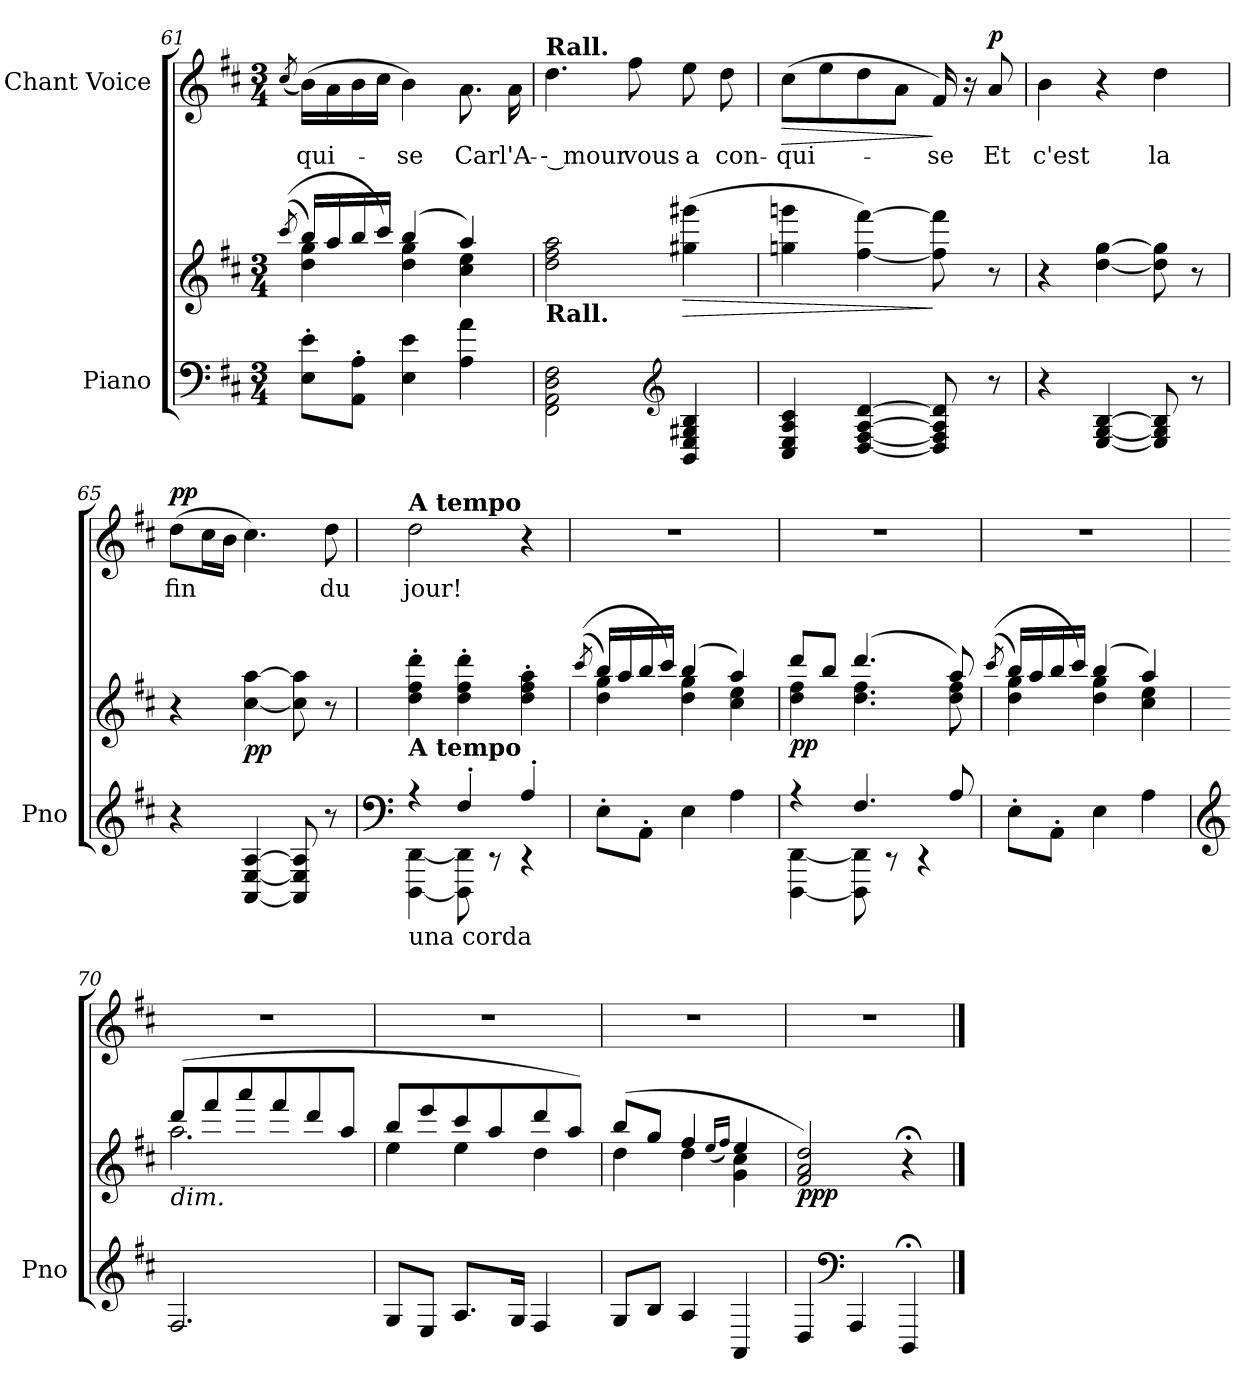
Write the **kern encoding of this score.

**kern	**kern	**dynam	**kern	**text	**dynam
*part2	*part2	*part2	*part1	*part1	*part1
*staff3	*staff2	*staff2/3	*staff1	*staff1	*staff1
*I"Piano	*	*	*I"Chant Voice	*	*
*I'Pno	*	*	*	*	*
*clefF4	*clefG2	*	*clefG2	*	*
*k[f#c#]	*k[f#c#]	*	*k[f#c#]	*	*
*M3/4	*M3/4	*	*M3/4	*	*
=61	=61	=61	=61	=61	=61
.	((>8qccc#/	.	(8qcc#/	.	.
*	*^	*	*	*	*
!	!	!	!	!	!LO:LY:b	!
8E\' 8e\'L	16bb/LL)	4dd\ 4gg\	.	(16b\LL)	-qui-	.
.	16aa/	.	.	16a\	.	.
8AA\' 8A\'J	16bb/	.	.	16b\	.	.
.	16ccc#/JJ)	.	.	16cc#\JJ	.	.
!	!	!	!	!	!LO:LY:b	!
4E\ 4e\	(4bb/	4dd\ 4gg\	.	4b\)	-se	.
!	!	!	!	!	!LO:LY:b	!LO:DY:a
!	!	!	!	!	!	!LO:DY:n=1:a
4A\ 4a\	4aa/)	4cc#\ 4ee\	.	8.a\	Car	other-dynamics f
!	!	!	!	!	!LO:LY:b	!
.	.	.	.	16a\	l'A-	.
*	*v	*v	*	*	*	*
!!LO:LB:g=z
=62	=62	=62	=62	=62	=62
*8va	*	*	*	*	*
!	!	!	!LO:TX:a:B:t=Rall.	!	!
!	!LO:TX:b:B:t=Rall.	!	!	!	!
!	!	!	!	!LO:LY:b	!
2F#\ 2A\ 2d\ 2f#\	2dd\ 2ff#\ 2aa\	.	4.dd\	-- mour	.
!	!	!	!	!LO:LY:b	!
.	.	.	8ff#\	vous	.
*clefG2	*	*	*	*	*
!	!	!LO:HP:b	!	!LO:LY:b	!
!	!	!LO:DY:n=1:b	!	!	!
!	!	!LO:DY:n=2:b	!	!	!
4B/ 4e/ 4g#X/ 4b/	(4gg#X\ 4ggg#X\	> other-dynamics f	8ee\	a	.
!	!	!	!	!LO:LY:b	!
.	.	.	8dd\	con-	.
=63	=63	=63	=63	=63	=63
!	!	!	!	!LO:LY:b	!LO:HP:b
4c#/ 4e/ 4a/ 4cc#/	4ggn\ 4gggn\	.	(8cc#\L	-qui-	>
.	.	.	8ee\	.	.
[4d/ [4f#/ [>4a/ [4dd/	[4ff#\ [4fff#\)	.	8dd\	.	.
.	.	.	8a\J	.	.
!	!	!	!	!LO:LY:b	!
8d/] 8f#/] 8a/] 8dd/]	8ff#\] 8fff#\]	]	16f#/)	-se	]
.	.	.	16r	.	.
*	*X8va	*	*	*	*
!	!	!	!	!LO:LY:b	!LO:DY:a
8r	8r	.	8a/	Et	p
=64	=64	=64	=64	=64	=64
!	!	!	!	!LO:LY:b	!
4r	4r	.	4b\	c'est	.
[4e/ [>4g/ [4b/	[4dd\ [4gg\	.	4r	.	.
!	!	!	!	!LO:LY:b	!
8e/] 8g/] 8b/]	8dd\] 8gg\]	.	4dd\	la	.
8r	8r	.	.	.	.
=65	=65	=65	=65	=65	=65
!	!	!	!	!LO:LY:b	!LO:DY:a
4r	4r	.	(8dd\L	fin	pp
.	.	.	16cc#\L	.	.
.	.	.	16b\JJ	.	.
!	!	!LO:DY:b	!	!	!
[4A/ [>4e/ [4a/	[4cc#\ [4aa\	pp	4.cc#\)	.	.
8A/] 8e/] 8a/]	8cc#\] 8aa\]	.	.	.	.
!	!	!	!	!LO:LY:b	!
8r	8r	.	8dd\	du	.
=66	=66	=66	=66	=66	=66
*clefF4	*	*	*	*	*
*^	*	*	*	*	*
!	!	!	!	!LO:TX:a:B:t=A tempo	!	!
!	!	!LO:TX:b:B:t=A tempo	!	!	!	!
!LO:TX:b:t=una corda	!	!	!	!	!	!
!	!	!	!	!	!LO:LY:b	!
4r	[4DD\ [4D\	4dd\' 4ff#\' 4ddd\'	.	2dd\	jour!	.
4f#'/	8DD\] 8D\]	4dd\' 4ff#\' 4ddd\'	.	.	.	.
.	8r	.	.	.	.	.
4a'/	4r	4dd\' 4ff#\' 4aa\'	.	4r	.	.
*v	*v	*	*	*	*	*
=67	=67	=67	=67	=67	=67
.	((>8qccc#/	.	.	.	.
*	*^	*	*	*	*
8e'\L	16bb/LL)	4dd\ 4gg\	.	2.r	.	.
.	16aa/	.	.	.	.	.
8A'\J	16bb/	.	.	.	.	.
.	16ccc#/JJ)	.	.	.	.	.
4e\	(4bb/	4dd\ 4gg\	.	.	.	.
4a\	4aa/)	4cc#\ 4ee\	.	.	.	.
!!LO:LB:g=z
=68	=68	=68	=68	=68	=68	=68
*^	*	*	*	*	*	*
!	!	!	!	!LO:DY:b	!	!	!
4r	[4DD\ [4D\	8ddd/L	4dd\ 4ff#\	pp	2.r	.	.
.	.	8bb/J	.	.	.	.	.
4.f#/	8DD\] 8D\]	(4.ddd/	4.dd\ 4.ff#\	.	.	.	.
.	8r	.	.	.	.	.	.
.	4r	.	.	.	.	.	.
8a/	.	8aa/)	8dd\ 8ff#\	.	.	.	.
*v	*v	*	*	*	*	*	*
=69	=69	=69	=69	=69	=69	=69
.	((>8qccc#/	.	.	.	.	.
8e'\L	16bb/LL)	4dd\ 4gg\	.	2.r	.	.
.	16aa/	.	.	.	.	.
8A'\J	16bb/	.	.	.	.	.
.	16ccc#/JJ)	.	.	.	.	.
4e\	(4bb/	4dd\ 4gg\	.	.	.	.
4a\	4aa/)	4cc#\ 4ee\	.	.	.	.
=70	=70	=70	=70	=70	=70	=70
*clefG2	*	*	*	*	*	*
!	!LO:TX:b:i:t=dim.	!	!	!	!	!
2.f#/	(8ddd/L	2.aa\	.	2.r	.	.
.	8fff#/	.	.	.	.	.
.	8aaa/	.	.	.	.	.
.	8fff#/	.	.	.	.	.
.	8ddd/	.	.	.	.	.
.	8aa/J	.	.	.	.	.
=71	=71	=71	=71	=71	=71	=71
8g/L	8bb/L	4ee\	.	2.r	.	.
8e/J	8eee/	.	.	.	.	.
8.a/L	8ccc#/	4ee\	.	.	.	.
.	8aa/	.	.	.	.	.
16g/Jk	.	.	.	.	.	.
4f#/	8ddd/	4dd\	.	.	.	.
.	8aa/J)	.	.	.	.	.
=72	=72	=72	=72	=72	=72	=72
8g/L	(8bb/L	4dd\	.	2.r	.	.
8b/J	8gg/J	.	.	.	.	.
4a/	4ff#/	4dd\	.	.	.	.
.	(16qee/LL	.	.	.	.	.
.	16qff#/JJ)	.	.	.	.	.
4A/	4ee/	4g\ 4cc#\	.	.	.	.
=73	=73	=73	=73	=73	=73	=73
!	!	!	!LO:DY:b	!	!	!
*	*v	*v	*	*	*	*
4d/	2f#/ 2a/ 2dd/)	ppp	2.r	.	.
*clefF4	*	*	*	*	*
4AA/	.	.	.	.	.
4DD;</	4r;<	.	.	.	.
==	==	==	==	==	==
*-	*-	*-	*-	*-	*-
